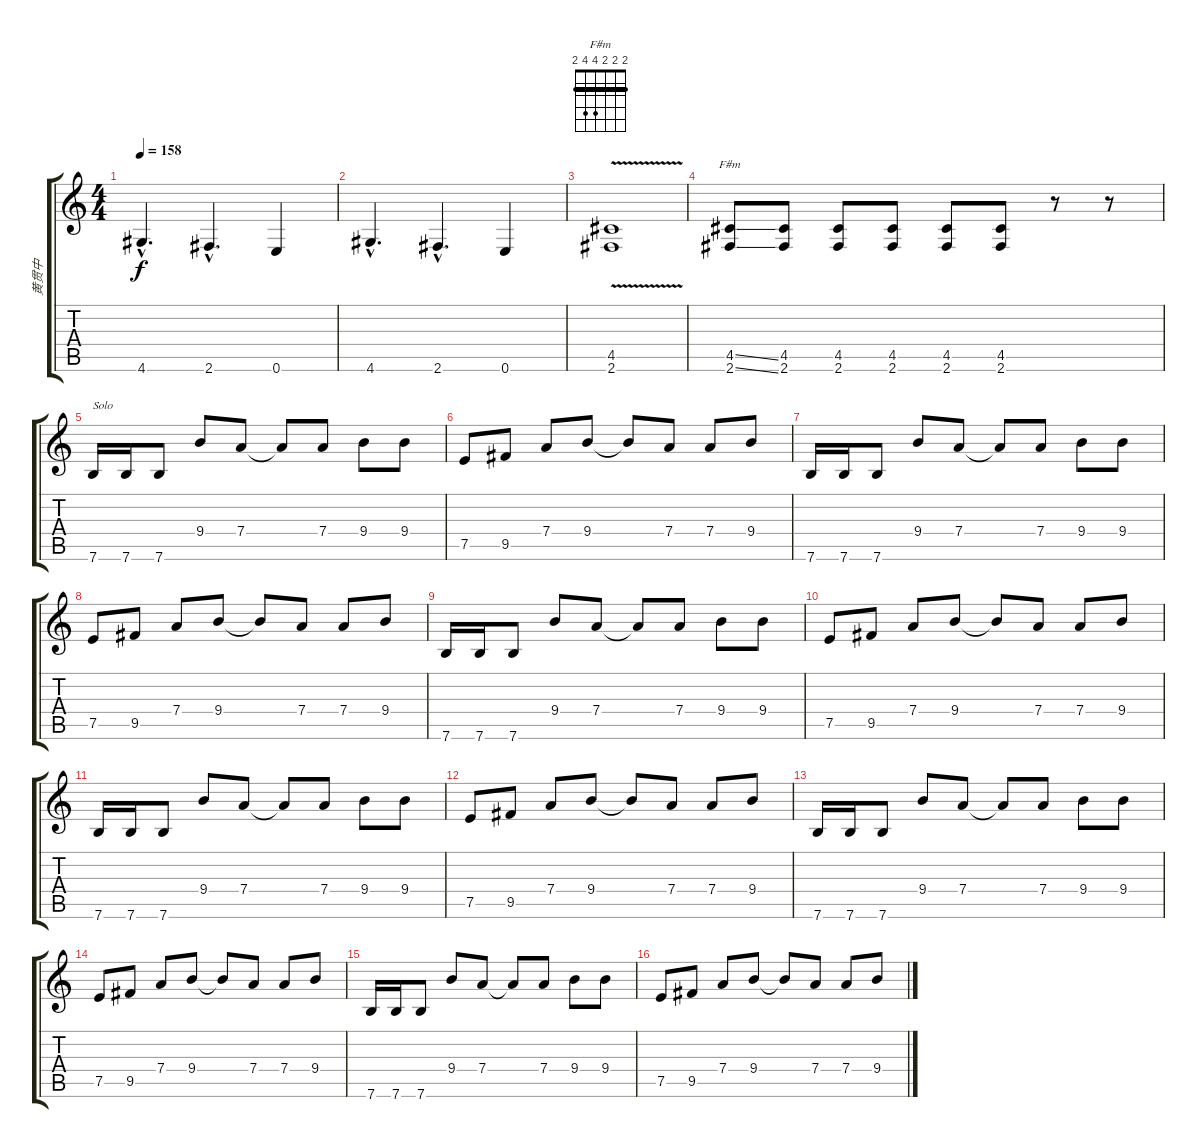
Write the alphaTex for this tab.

\track ("黄贯中" "黄贯中") {instrument distortionguitar}
\staff {score tabs}
\tuning (E4 B3 G3 D3 A2 E2) {hide}
\chord ("F#m" 2 2 2 4 4 2) {barre 2}
\ts (4 4)
\tempo 158
\clef g2
\ks c
4.6{hac}.4{d dy f} 2.6{hac}.4{d} 0.6.4 |
4.6{hac}.4{d} 2.6{hac}.4{d} 0.6.4 |
(4.5 2.6{v}).1 |
(4.5{ss} 2.6{ss}).8{ch "F#m"} (4.5 2.6).8 (4.5 2.6).8 (4.5 2.6).8 (4.5 2.6).8 (4.5 2.6).8 r.8 r.8 |
7.6.16{txt "Solo"} 7.6.16 7.6.8 9.4.8 7.4.8 7.4{t}.8 7.4.8 9.4.8 9.4.8 |
7.5.8 9.5.8 7.4.8 9.4.8 9.4{t}.8 7.4.8 7.4.8 9.4.8 |
7.6.16 7.6.16 7.6.8 9.4.8 7.4.8 7.4{t}.8 7.4.8 9.4.8 9.4.8 |
7.5.8 9.5.8 7.4.8 9.4.8 9.4{t}.8 7.4.8 7.4.8 9.4.8 |
7.6.16 7.6.16 7.6.8 9.4.8 7.4.8 7.4{t}.8 7.4.8 9.4.8 9.4.8 |
7.5.8 9.5.8 7.4.8 9.4.8 9.4{t}.8 7.4.8 7.4.8 9.4.8 |
7.6.16 7.6.16 7.6.8 9.4.8 7.4.8 7.4{t}.8 7.4.8 9.4.8 9.4.8 |
7.5.8 9.5.8 7.4.8 9.4.8 9.4{t}.8 7.4.8 7.4.8 9.4.8 |
7.6.16 7.6.16 7.6.8 9.4.8 7.4.8 7.4{t}.8 7.4.8 9.4.8 9.4.8 |
7.5.8 9.5.8 7.4.8 9.4.8 9.4{t}.8 7.4.8 7.4.8 9.4.8 |
7.6.16 7.6.16 7.6.8 9.4.8 7.4.8 7.4{t}.8 7.4.8 9.4.8 9.4.8 |
7.5.8 9.5.8 7.4.8 9.4.8 9.4{t}.8 7.4.8 7.4.8 9.4.8
